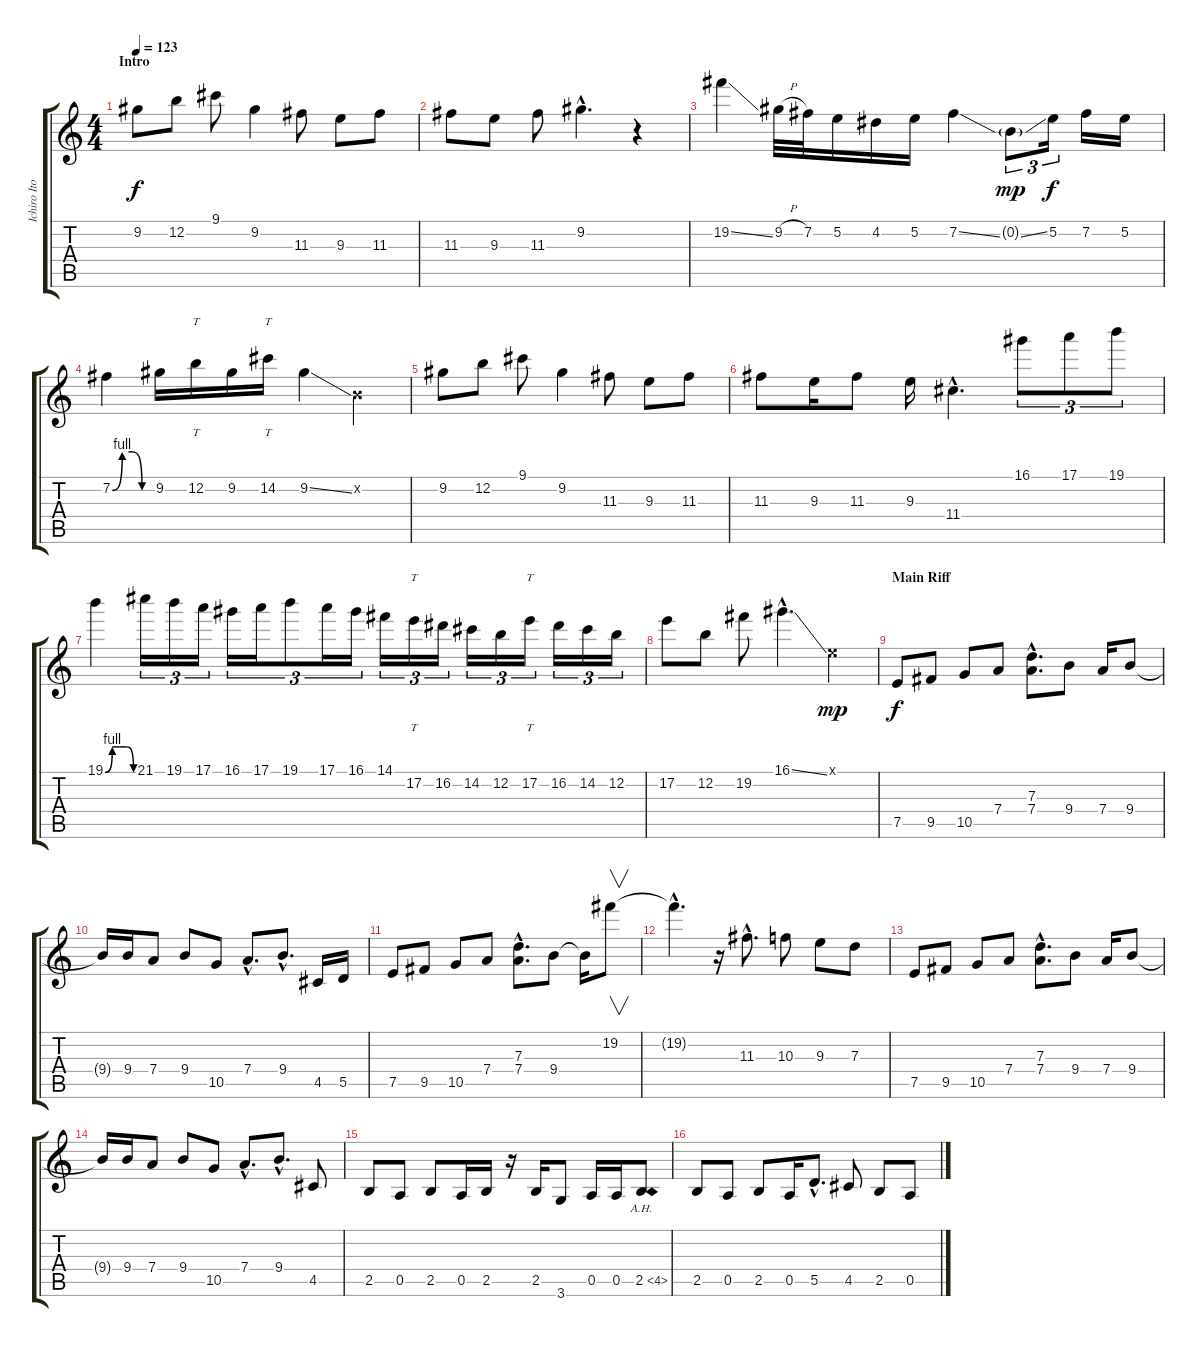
\track ("Ichiro Ito (Guitar)" "Ichiro Ito") {instrument distortionguitar}
\staff {score tabs}
\tuning (E4 B3 G3 D3 A2 E2) {hide}
\ts (4 4)
\section ("" "Intro")
\tempo 123
\clef g2
\ks c
9.2.8{dy f volume 12 instrument distortionguitar} 12.2.8 9.1.8 9.2.4 11.3.8 9.3.8 11.3.8 |
11.3.8 9.3.8 11.3.8 9.2{hac}.4{d} r.4 |
19.2{ss}.4 9.2{h}.32 7.2.32 5.2.16 4.2.16 5.2.16 7.2{ss}.4 0.2{ss g}.8{tu (3 2) dy mp} 5.2.16{tu (3 2) dy f} 7.2.16 5.2.16 |
7.2{be (custom 0 0 15 4 30 4 45 0 60 0)}.4 9.2.16 12.2.16{tt} 9.2.16 14.2.16{tt} 9.2{ss}.4 0.2{x}.4 |
9.2.8 12.2.8 9.1.8 9.2.4 11.3.8 9.3.8 11.3.8 |
11.3.8 9.3.16 11.3.8 9.3.16 11.4{hac}.4{d} 16.1.8{tu (3 2)} 17.1.8{tu (3 2)} 19.1.8{tu (3 2)} |
19.1{be (custom 0 0 15 4 30 4 45 4 60 0)}.4 21.1.16{tu (3 2)} 19.1.16{tu (3 2)} 17.1.16{tu (3 2)} 16.1.16{tu (3 2)} 17.1.16{tu (3 2)} 19.1.8{tu (3 2)} 17.1.16{tu (3 2)} 16.1.16{tu (3 2)} 14.1.16{tu (3 2)} 17.2.16{tt tu (3 2)} 16.2.16{tu (3 2)} 14.2.16{tu (3 2)} 12.2.16{tu (3 2)} 17.2.16{tt tu (3 2)} 16.2.16{tu (3 2)} 14.2.16{tu (3 2)} 12.2.16{tu (3 2)} |
17.2.8 12.2.8 19.2.8 16.1{ss hac}.4{d} 0.1{x}.4{dy mp} |
\section ("" "Main Riff")
7.5.8{dy f} 9.5.8 10.5.8 7.4.8 (7.3{hac} 7.4{hac}).8{d} 9.4.8 7.4.16 9.4.8 |
9.4{t}.16 9.4.16 7.4.8 9.4.8 10.5.8 7.4{hac}.8{d} 9.4{hac}.8{d} 4.5.16 5.5.16 |
7.5.8 9.5.8 10.5.8 7.4.8 (7.3{hac} 7.4{hac}).8{d} 9.4.8 9.4{t}.16 19.2.8{v} |
19.2{hac t}.4{d} r.16 11.3{hac}.8{d} 10.3.8 9.3.8 7.3.8 |
7.5.8 9.5.8 10.5.8 7.4.8 (7.3{hac} 7.4{hac}).8{d} 9.4.8 7.4.16 9.4.8 |
9.4{t}.16 9.4.16 7.4.8 9.4.8 10.5.8 7.4{hac}.8{d} 9.4{hac}.8{d} 4.5.8 |
2.5.8 0.5.8 2.5.8 0.5.16 2.5.16 r.16 2.5.16 3.6.8 0.5.16 0.5.16 2.5{ah 2}.8 |
2.5.8 0.5.8 2.5.8 0.5.16 5.5{hac}.8{d} 4.5.8 2.5.8 0.5.8
